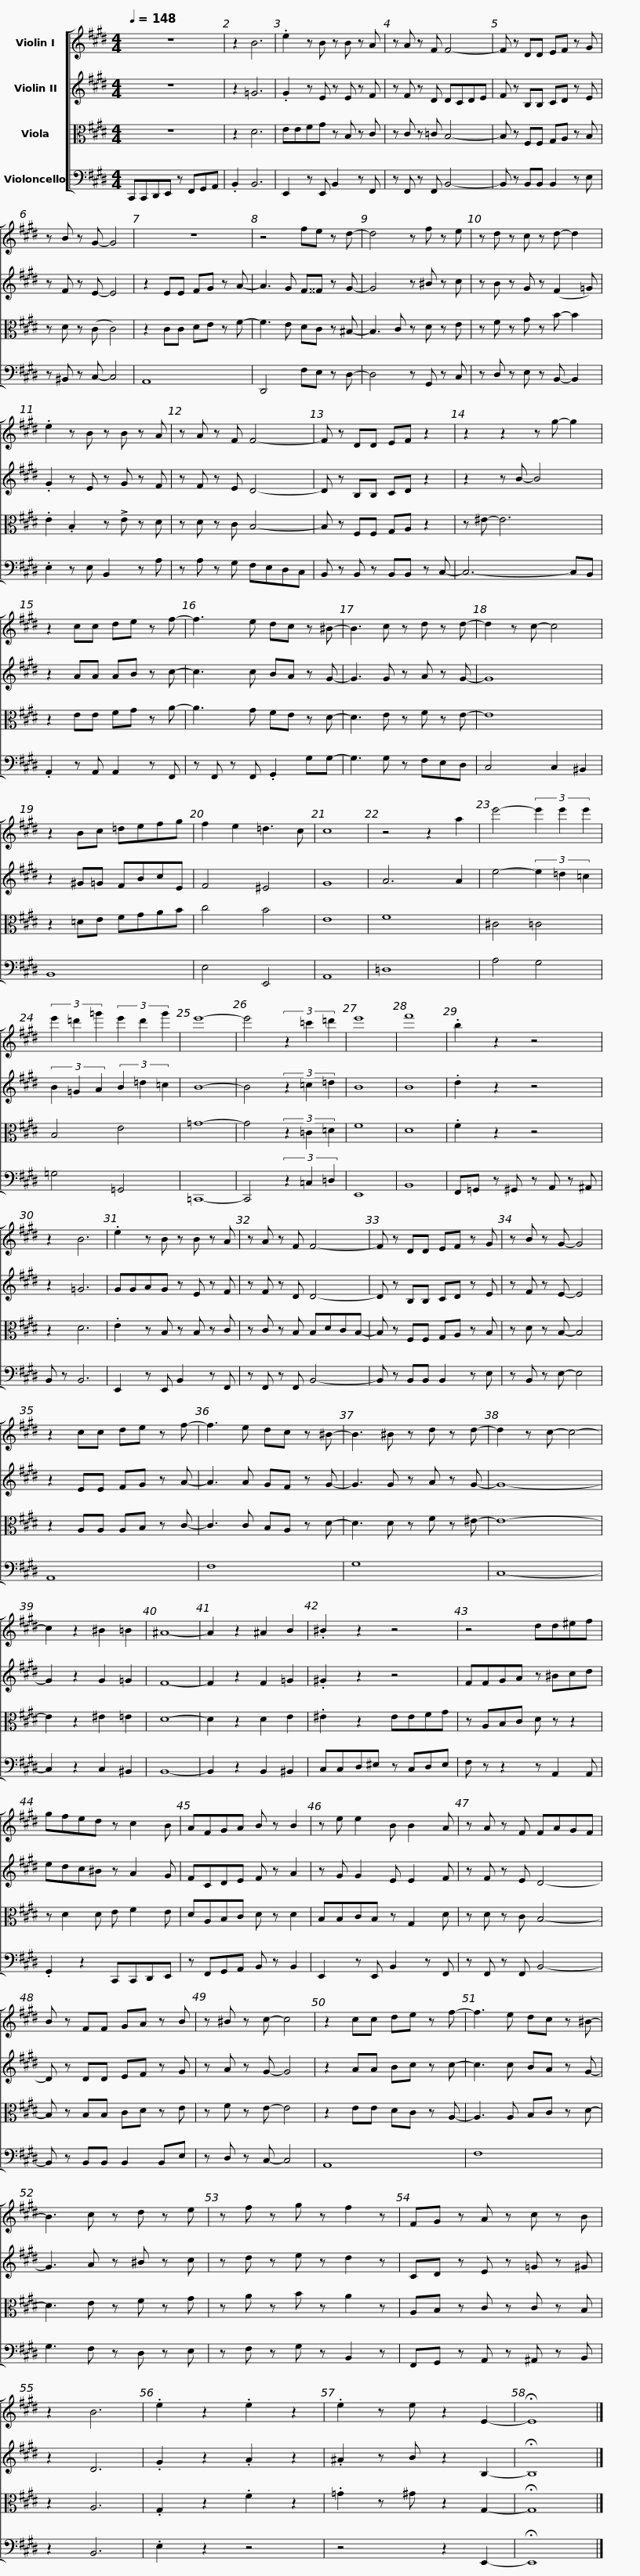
X:1
%%score [ 1 2 3 4 ]
L:1/8
Q:1/4=148
M:4/4
I:linebreak $
K:E
V:1 treble
V:2 treble
V:3 alto
V:4 bass
V:1
 z8 | z2 B6 | .e2 z B z B z A | z A z F F4- |$ F z DD EF z G | %5
 z B z G- G4 | z8 | z4 fe z d- | d4 z f z e |$ z d z c z d- d2 | %10
 .e2 z B z B z A | z A z F F4- | F z DD EF z2 | z2 z2 z g- g2 |$ z2 cc de z f- | %15
 f3 e dc z ^B- | B3 c z d z d- | d2 z c- c4 | z2 Bc =defg |$ f2 e2 =d3 c | %20
 c8 | z4 z2 a2 | e'4- (3e'2 e'2 e'2 | (3e'2 =d'2 =g'2 (3e'2 d'2 g'2 | e'8- | %25
 e'4 (3z2 =c'2 =d'2 | e'8 | f'8 |$ .b2 z2 z4 | z2 B6 | %30
 .e2 z B z B z A | z A z F F4- | F z DD EF z G |$ z B z G- G4 | z2 cc de z f- | %35
 f3 e dc z ^B- | B3 ^B z d z d- | d2 z c- c4- | c2 z2 ^B2 =B2 | ^A8- |$ %40
 A2 z2 ^A2 B2 | .^B2 z2 z4 | z4 dd^ef | gfed z c2 B | AFGA B z B2 |$ %45
 z e e2 B B2 A | z A z F FAGF | B z FF GA z B | z ^B z c- c4 | z2 cc de z f- |$ %50
 f3 e dc z ^B- | B3 c z d z e | z f z g z f2 z | FG z A z c z B | z2 B6 | %55
 .e2 z2 .e2 z2 |$ .e2 z e z2 E2- | !fermata!E8 |] %58
V:2
 z8 | z2 =G6 | .G2 z E z E z F | z F z D DCDE |$ F z B,B, CD z E | %5
 z F z E- E4 | z2 EE FG z A- | A3 G F^^F z G- | G4 z ^B z c |$ z B z G z (F2 =G) | %10
 .G2 z E z G z F | z F z E D4- | D z B,B, CD z2 | z2 z B- B4 |$ z2 AA AB z c- | %15
 c3 c BA z G- | G3 G z A z G- | G8 | z2 ^G=G FBcE |$ F4 ^E4 | %20
 G8 | A6 A2 | e4- (3e2 =d2 =c2 | (3B2 =G2 A2 (3B2 =d2 =c2 | B8- | %25
 B4 (3z2 =c2 =d2 | B8 | B8 |$ .d2 z2 z4 | z2 =G6 | %30
 GGAG z E z F | z F z D D4- | D z B,B, CD z E |$ z F z E- E4 | z2 EE FG z A- | %35
 A3 A GF z G- | G3 G z A z G- | G8- | G2 z2 G2 =G2 | F8- |$ %40
 F2 z2 F2 =G2 | .^G2 z2 z4 | FFGA z ^Bcd | edc^B z A2 G | FCDE F z A2 |$ %45
 z G G2 E E2 F | z F z E D4- | D z DD EF z G | z A z G- G4 | z2 AA Bc z c- |$ %50
 c3 c BA z G- | G3 A z ^B z c | z d z e z d2 z | CD z E z =G z ^G | z2 D6 | %55
 .G2 z2 .A2 z2 |$ .^A2 z B z2 B,2- | !fermata!B,8 |] %58
V:3
 z8 | z2 D6 | EEFG z B, z C | z C z =C B,4- |$ B, z F,F, G,A, z B, | %5
 z D z (C C4) | z2 CC DE z F- | F3 E DC z ^B,- | B,3 C z D z E |$ z F z G z B- B2 | %10
 .E2 .B,2 z !>!E z D | z D z C B,4- | B, z F,F, G,A, z2 | z ^E- E6 |$ z2 EE FG z A- | %15
 A3 G FE z D- | D3 E z F z E- | E8 | z2 =DE FGAB |$ c4 B4 | %20
 E8 | F8 | ^C4 =C4 | B,4 E4 | =G8- | %25
 G4 (3z2 =C2 =D2 | F8 | D8 |$ .F2 z2 z4 | z2 D6 | %30
 .E2 z B, z B, z C | z C z B, B,DCB,- | B, z F,F, G,A, z B, |$ z D z B,- B,4 | z2 A,A, A,B, z C- | %35
 C3 C B,A, z D- | D3 D z F z ^E- | E8- | E2 z2 ^E2 =E2 | D8- |$ %40
 D2 z2 D2 E2 | .^E2 z2 EEFG | z A,B,C D z z2 | z D2 D E F2 E | DA,B,C D z D2 |$ %45
 B,B,CB, z G,2 D | z D z C B,4- | B, z B,B, CD z E | z F z E- E4 | z2 EE DC z A,- |$ %50
 A,3 A, B,C z D- | D3 E z F z G | z A z B z A2 z | A,B, z C z C z B, | z2 A,6 | %55
 .G,2 z2 .F2 z2 |$ .=G2 z ^G z2 G,2- | !fermata!G,8 |] %58
V:4
 C,,C,,D,,E,, z F,,G,,A,, | .B,,2 B,,6 | E,,2 z E,, B,,2 z F,, | z F,, z F,, B,,4- |$ B,, z B,,B,, B,,2 z E, | %5
 z ^B,, z C,- C,4 | A,,8 | D,,4 F,E, z D,- | D,4 z G,, z C, |$ z D, z E, z B,,- B,,2 | %10
 .E,2 z E, B,,2 z A, | z A, z G, F,E,D,C, | B,, z B,, z B,,B,, z C,- | C,6- C,B,, |$ .A,,2 z A,, A,,2 z F,, | %15
 z F,, z F,, .G,,2 G,G,- | G,3 G, z F,E,D, | C,4 C,2 ^B,,2 | B,,8 |$ E,4 E,,4 | %20
 A,,8 | =D,8 | A,4 G,4 | =G,4 =G,,4 | =C,,8- | %25
 C,,4 (3z2 =C,2 =D,2 | E,,8 | B,,8 |$ F,,=G,, z ^G,, z A,, z ^A,, | B,, z B,,6 | %30
 E,,2 z E,, B,,2 z F,, | z F,, z F,, B,,4- | B,, z B,,B,, B,,2 z E, |$ z B,, z E,- E,4 | A,,8 | %35
 F,8 | G,8 | C,8- | C,2 z2 C,2 ^B,,2 | B,,8- |$ %40
 B,,2 z2 B,,2 ^B,,2 | C,C,D,^E, z C,D,E, | F, z z2 z A,,2 A,, | .G,,2 z2 C,,C,,D,,E,, | z F,,G,,A,, B,, z B,,2 |$ %45
 E,,2 z E,, B,,2 z F,, | z F,, z F,, B,,4- | B,, z B,,B,, B,,2 B,,E, | z D, z C,- C,4 | A,,8 |$ %50
 F,8 | G,3 F, z D, z E, | z F, z G, z B,,2 z | F,,G,, z A,, z ^A,, z B,, | z2 B,,6 | %55
 .E,2 z2 z4 |$ z4 z2 E,,2- | !fermata!E,,8 |] %58
